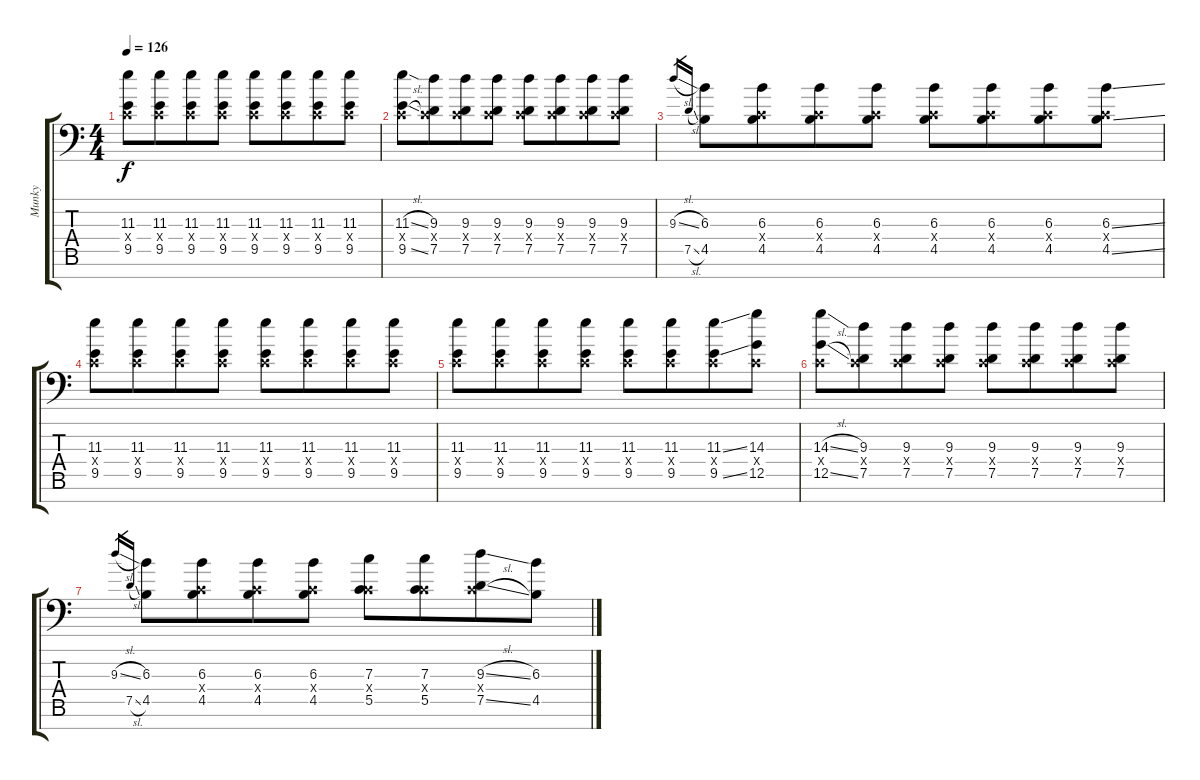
\track ("Munky" "Munky") {instrument distortionguitar}
\staff {score tabs}
\tuning (D4 A3 F3 C3 G2 D2 A1) {hide}
\ts (4 4)
\tempo 126
\clef f4
\ks c
(11.3 0.4{x} 9.5).8{dy f} (11.3 0.4{x} 9.5).8{beam merge} (11.3 0.4{x} 9.5).8 (11.3 0.4{x} 9.5).8 (11.3 0.4{x} 9.5).8 (11.3 0.4{x} 9.5).8{beam merge} (11.3 0.4{x} 9.5).8 (11.3 0.4{x} 9.5).8 |
(11.3{sl} 0.4{x} 9.5{sl}).8 (9.3 0.4{x} 7.5).8{beam merge} (9.3 0.4{x} 7.5).8 (9.3 0.4{x} 7.5).8 (9.3 0.4{x} 7.5).8 (9.3 0.4{x} 7.5).8{beam merge} (9.3 0.4{x} 7.5).8 (9.3 0.4{x} 7.5).8 |
9.3{sl}.16{gr} 7.5{sl}.16{gr} (6.3 4.5).8 (6.3 0.4{x} 4.5).8{beam merge} (6.3 0.4{x} 4.5).8 (6.3 0.4{x} 4.5).8 (6.3 0.4{x} 4.5).8 (6.3 0.4{x} 4.5).8{beam merge} (6.3 0.4{x} 4.5).8 (6.3{ss} 0.4{x} 4.5{ss}).8 |
(11.3 0.4{x} 9.5).8 (11.3 0.4{x} 9.5).8{beam merge} (11.3 0.4{x} 9.5).8 (11.3 0.4{x} 9.5).8 (11.3 0.4{x} 9.5).8 (11.3 0.4{x} 9.5).8{beam merge} (11.3 0.4{x} 9.5).8 (11.3 0.4{x} 9.5).8 |
(11.3 0.4{x} 9.5).8 (11.3 0.4{x} 9.5).8{beam merge} (11.3 0.4{x} 9.5).8 (11.3 0.4{x} 9.5).8 (11.3 0.4{x} 9.5).8 (11.3 0.4{x} 9.5).8{beam merge} (11.3{ss} 0.4{x} 9.5{ss}).8 (14.3 0.4{x} 12.5).8 |
(14.3{sl} 0.4{x} 12.5{sl}).8 (9.3 0.4{x} 7.5).8{beam merge} (9.3 0.4{x} 7.5).8 (9.3 0.4{x} 7.5).8 (9.3 0.4{x} 7.5).8 (9.3 0.4{x} 7.5).8{beam merge} (9.3 0.4{x} 7.5).8 (9.3 0.4{x} 7.5).8 |
9.3{sl}.16{gr} 7.5{sl}.16{gr} (6.3 4.5).8 (6.3 0.4{x} 4.5).8{beam merge} (6.3 0.4{x} 4.5).8 (6.3 0.4{x} 4.5).8 (7.3 0.4{x} 5.5).8 (7.3 0.4{x} 5.5).8{beam merge} (9.3{sl} 0.4{x} 7.5{sl}).8 (6.3 4.5).8
